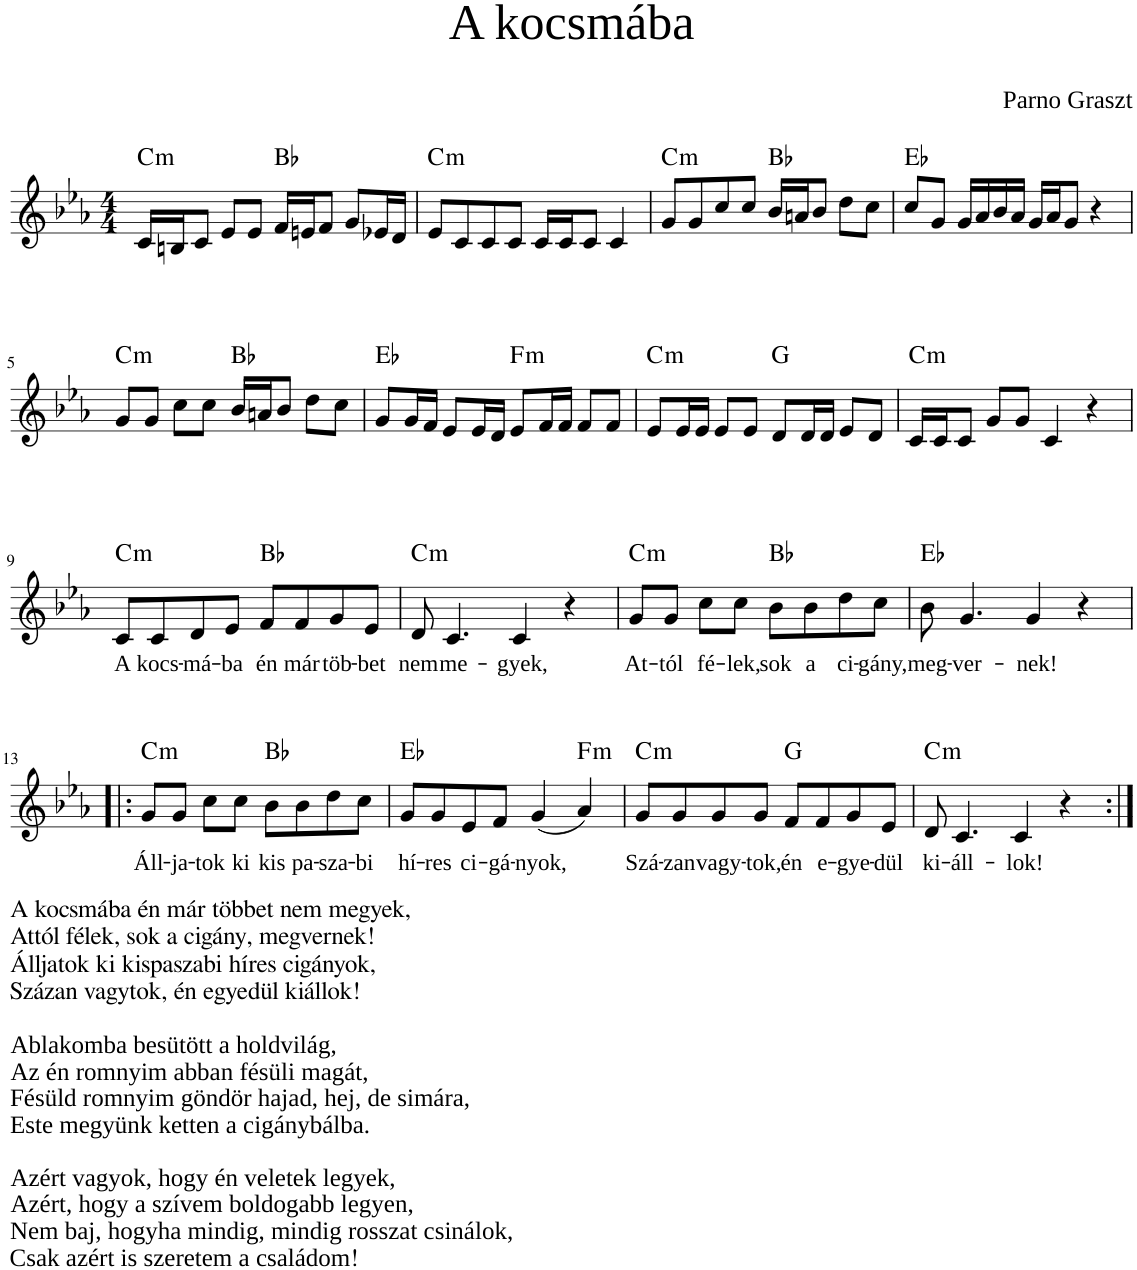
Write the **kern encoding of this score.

**kern	**text	**harte
*part1	*part1	*part1
*staff1	*staff1	*
*I"Piano	*	*
*I'Pno	*	*
*clefG2	*	*
*k[b-e-a-]	*	*
*M4/4	*	*
=1	=1	=1
!	!	!LO:H:kt=m
16c/LL	.	C:min
16Bn/J	.	.
8c/J	.	.
8e-/L	.	.
8e-/J	.	.
!	!	!LO:H:kt=N.C.
16f/LL	.	N
16en/J	.	.
8f/J	.	.
8g/L	.	.
16e-X/L	.	.
16d/JJ	.	.
=2	=2	=2
!	!	!LO:H:kt=m
8e-/L	.	C:min
8c/	.	.
8c/	.	.
8c/J	.	.
16c/LL	.	.
16c/J	.	.
8c/J	.	.
4c/	.	.
=3	=3	=3
!	!	!LO:H:kt=m
8g/L	.	C:min
8g/	.	.
8cc/	.	.
8cc/J	.	.
!	!	!LO:H:kt=N.C.
16b-/LL	.	N
16an/J	.	.
8b-/J	.	.
8dd\L	.	.
8cc\J	.	.
=4	=4	=4
!	!	!LO:H:kt=N.C.
8cc/L	.	N
8g/J	.	.
16g/LL	.	.
16a-/	.	.
16b-/	.	.
16a-/JJ	.	.
16g/LL	.	.
16a-/J	.	.
8g/J	.	.
4r	.	.
!!LO:LB:g=z
=5	=5	=5
!	!	!LO:H:kt=m
8g/L	.	C:min
8g/J	.	.
8cc\L	.	.
8cc\J	.	.
!	!	!LO:H:kt=N.C.
16b-/LL	.	N
16an/J	.	.
8b-/J	.	.
8dd\L	.	.
8cc\J	.	.
=6	=6	=6
!	!	!LO:H:kt=N.C.
8g/L	.	N
16g/L	.	.
16f/JJ	.	.
8e-/L	.	.
16e-/L	.	.
16d/JJ	.	.
!	!	!LO:H:kt=m
8e-/L	.	F:min
16f/L	.	.
16f/JJ	.	.
8f/L	.	.
8f/J	.	.
=7	=7	=7
!	!	!LO:H:kt=m
8e-/L	.	C:min
16e-/L	.	.
16e-/JJ	.	.
8e-/L	.	.
8e-/J	.	.
!	!	!LO:H:kt=N.C.
8d/L	.	N
16d/L	.	.
16d/JJ	.	.
8e-/L	.	.
8d/J	.	.
=8	=8	=8
!	!	!LO:H:kt=m
16c/LL	.	C:min
16c/J	.	.
8c/J	.	.
8g/L	.	.
8g/J	.	.
4c/	.	.
4r	.	.
!!LO:LB:g=z
=9	=9	=9
!	!LO:LY:b	!LO:H:kt=m
8c/L	A	C:min
!	!LO:LY:b	!
8c/	kocs-	.
!	!LO:LY:b	!
8d/	-má-	.
!	!LO:LY:b	!
8e-/J	-ba	.
!	!LO:LY:b	!LO:H:kt=N.C.
8f/L	én	N
!	!LO:LY:b	!
8f/	már	.
!	!LO:LY:b	!
8g/	töb-	.
!	!LO:LY:b	!
8e-/J	-bet	.
=10	=10	=10
!	!LO:LY:b	!LO:H:kt=m
8d/	nem	C:min
!	!LO:LY:b	!
4.c/	me-	.
!	!LO:LY:b	!
4c/	-gyek,	.
4r	.	.
=11	=11	=11
!	!LO:LY:b	!LO:H:kt=m
8g/L	At-	C:min
!	!LO:LY:b	!
8g/J	-tól	.
!	!LO:LY:b	!
8cc\L	fé-	.
!	!LO:LY:b	!
8cc\J	-lek,	.
!	!LO:LY:b	!LO:H:kt=N.C.
8b-\L	sok	N
!	!LO:LY:b	!
8b-\	a	.
!	!LO:LY:b	!
8dd\	ci-	.
!	!LO:LY:b	!
8cc\J	-gány,	.
=12	=12	=12
!	!LO:LY:b	!LO:H:kt=N.C.
8b-\	meg-	N
!	!LO:LY:b	!
4.g/	-ver-	.
!	!LO:LY:b	!
4g/	-nek!	.
4r	.	.
!!LO:LB:g=z
=13!|:	=13!|:	=13!|:
!	!LO:LY:b	!LO:H:kt=m
8g/L	Áll-	C:min
!	!LO:LY:b	!
8g/J	-ja-	.
!	!LO:LY:b	!
8cc\L	-tok	.
!	!LO:LY:b	!
8cc\J	ki	.
!	!LO:LY:b	!LO:H:kt=N.C.
8b-\L	kis	N
!	!LO:LY:b	!
8b-\	pa-	.
!	!LO:LY:b	!
8dd\	-sza-	.
!	!LO:LY:b	!
8cc\J	-bi	.
=14	=14	=14
!	!LO:LY:b	!LO:H:kt=N.C.
8g/L	hí-	N
!	!LO:LY:b	!
8g/	-res	.
!	!LO:LY:b	!
8e-/	ci-	.
!	!LO:LY:b	!
8f/J	-gá-	.
!	!LO:LY:b	!
(4g/	-nyok,	.
!	!	!LO:H:kt=m
4a-/)	.	F:min
=15	=15	=15
!	!LO:LY:b	!LO:H:kt=m
8g/L	Szá-	C:min
!	!LO:LY:b	!
8g/	-zan	.
!	!LO:LY:b	!
8g/	vagy-	.
!	!LO:LY:b	!
8g/J	-tok,	.
!	!LO:LY:b	!LO:H:kt=N.C.
8f/L	én	N
!	!LO:LY:b	!
8f/	e-	.
!	!LO:LY:b	!
8g/	-gye-	.
!	!LO:LY:b	!
8e-/J	-dül	.
=16	=16	=16
!	!LO:LY:b	!LO:H:kt=m
8d/	ki-	C:min
!	!LO:LY:b	!
4.c/	-áll-	.
!	!LO:LY:b	!
4c/	-lok!	.
4r	.	.
=:|!	=:|!	=:|!
*-	*-	*-
